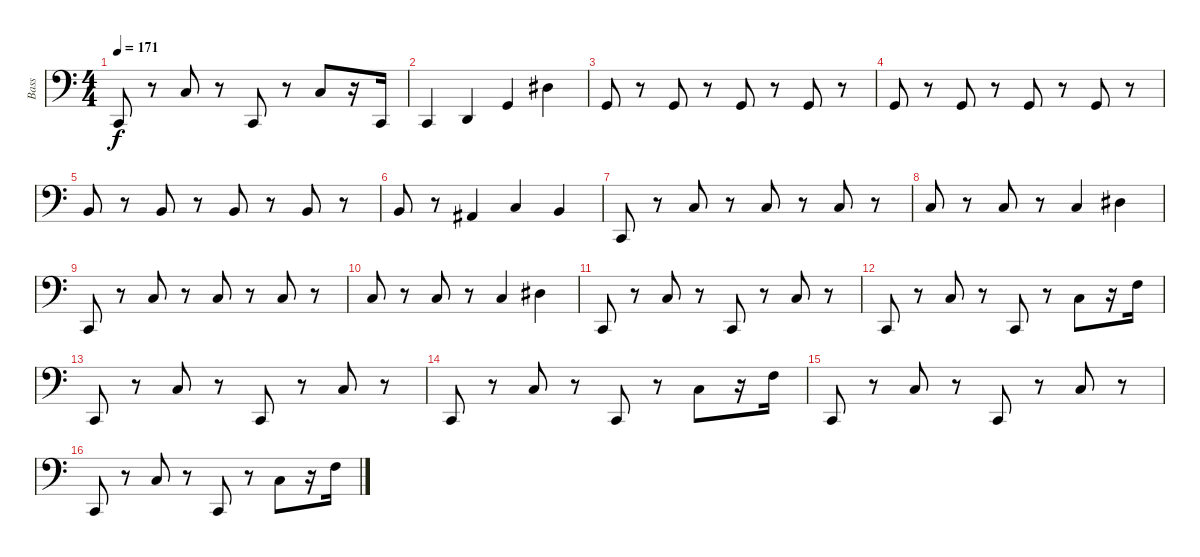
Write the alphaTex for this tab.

\track ("Bass" "Bass") {instrument electricbassfinger}
\staff {score}
\tuning (G2 D2 A1 E1 B0) {hide}
\ts (4 4)
\tempo 171
\clef f4
\ks c
1.5.8{dy f} r.8 3.3.8 r.8 1.5.8 r.8 3.3.8 r.16 1.5.16 |
1.5.4 3.5.4 3.4.4 1.2.4 |
3.4.8 r.8 3.4.8 r.8 3.4.8 r.8 3.4.8 r.8 |
3.4.8 r.8 3.4.8 r.8 3.4.8 r.8 3.4.8 r.8 |
2.3.8 r.8 2.3.8 r.8 2.3.8 r.8 2.3.8 r.8 |
2.3.8 r.8 1.3.4 3.3.4 2.3.4 |
1.5.8 r.8 3.3.8 r.8 3.3.8 r.8 3.3.8 r.8 |
3.3.8 r.8 3.3.8 r.8 3.3.4 1.2.4 |
1.5.8 r.8 3.3.8 r.8 3.3.8 r.8 3.3.8 r.8 |
3.3.8 r.8 3.3.8 r.8 3.3.4 1.2.4 |
1.5.8 r.8 3.3.8 r.8 1.5.8 r.8 3.3.8 r.8 |
1.5.8 r.8 3.3.8 r.8 1.5.8 r.8 3.3.8 r.16 3.2.16 |
1.5.8 r.8 3.3.8 r.8 1.5.8 r.8 3.3.8 r.8 |
1.5.8 r.8 3.3.8 r.8 1.5.8 r.8 3.3.8 r.16 3.2.16 |
1.5.8 r.8 3.3.8 r.8 1.5.8 r.8 3.3.8 r.8 |
1.5.8 r.8 3.3.8 r.8 1.5.8 r.8 3.3.8 r.16 3.2.16
